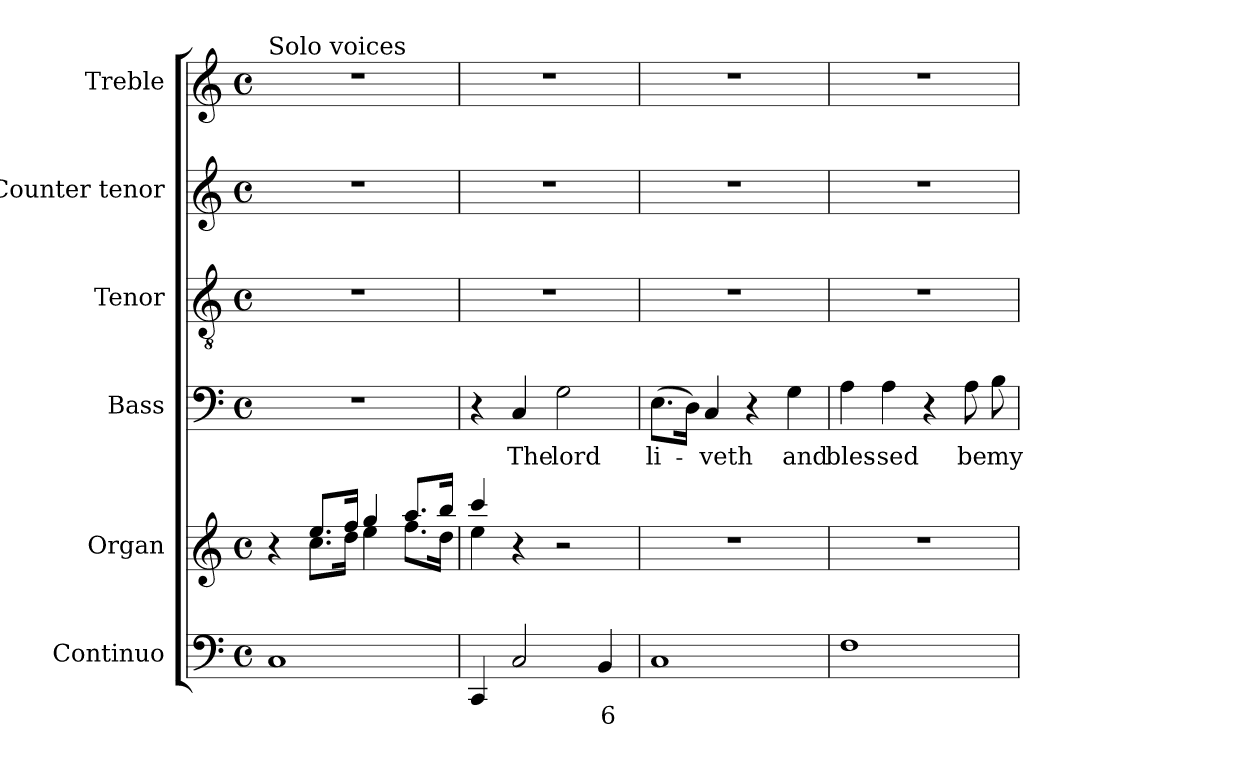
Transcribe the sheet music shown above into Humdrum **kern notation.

**kern	**text	**kern	**kern	**text	**kern	**kern	**kern
*part6	*part6	*part5	*part4	*part4	*part3	*part2	*part1
*staff6	*staff6	*staff5	*staff4	*staff4	*staff3	*staff2	*staff1
*I"Continuo	*	*I"Organ	*I"Bass	*	*I"Tenor	*I"Counter tenor	*I"Treble
*I'Cont.	*	*I'Org.	*I'B.	*	*I'T.	*	*
!!LO:PB:g=z
*clefF4	*	*clefG2	*clefF4	*	*clefGv2	*clefG2	*clefG2
*	*	*	*	*	*ITrd7c12	*	*
*k[]	*	*k[]	*k[]	*	*k[]	*k[]	*k[]
*C:	*	*C:	*C:	*	*C:	*C:	*C:
*M4/4	*	*M4/4	*M4/4	*	*M4/4	*M4/4	*M4/4
*met(c)	*	*met(c)	*met(c)	*	*met(c)	*met(c)	*met(c)
=1	=1	=1	=1	=1	=1	=1	=1
*	*	*^	*	*	*	*	*
!	!	!	!	!	!	!	!	!LO:TX:a:t=Solo voices
1Ci	.	4r	4ryy	1r	.	1r	1r	1r
.	.	8.eei/L	8.cci\L	.	.	.	.	.
.	.	16ffi/Jk	16ddi\Jk	.	.	.	.	.
.	.	4ggi/	4eei\	.	.	.	.	.
.	.	8.aai/L	8.ffi\L	.	.	.	.	.
.	.	16bbi/Jk	16ddi\Jk	.	.	.	.	.
=2	=2	=2	=2	=2	=2	=2	=2	=2
4CCi/	.	4ccci/	4eei\	4r	.	1r	1r	1r
!	!	!	!	!	!LO:LY:b:color=#000000	!	!	!
2Ci/	.	4r	4ryy	4Ci/	The	.	.	.
!	!	!	!	!	!LO:LY:b:color=#000000	!	!	!
.	.	2r	2ryy	2Gi\	lord	.	.	.
!	!LO:LY:b:color=#000000	!	!	!	!	!	!	!
4BBi/	6	.	.	.	.	.	.	.
*	*	*v	*v	*	*	*	*	*
=3	=3	=3	=3	=3	=3	=3	=3
!	!	!	!	!LO:LY:b:color=#000000	!	!	!
1Ci	.	1r	(8.Ei\L	li-	1r	1r	1r
.	.	.	16Di\Jk)	.	.	.	.
!	!	!	!	!LO:LY:b:color=#000000	!	!	!
.	.	.	4Ci/	-veth	.	.	.
.	.	.	4r	.	.	.	.
!	!	!	!	!LO:LY:b:color=#000000	!	!	!
.	.	.	4Gi\	and	.	.	.
=4	=4	=4	=4	=4	=4	=4	=4
!	!	!	!	!LO:LY:b:color=#000000	!	!	!
1Fi	.	1r	4Ai\	bles-	1r	1r	1r
!	!	!	!	!LO:LY:b:color=#000000	!	!	!
.	.	.	4Ai\	-sed	.	.	.
.	.	.	4r	.	.	.	.
!	!	!	!	!LO:LY:b:color=#000000	!	!	!
.	.	.	8Ai\	be	.	.	.
!	!	!	!	!LO:LY:b:color=#000000	!	!	!
.	.	.	8Bi\	my	.	.	.
=	=	=	=	=	=	=	=
*-	*-	*-	*-	*-	*-	*-	*-
